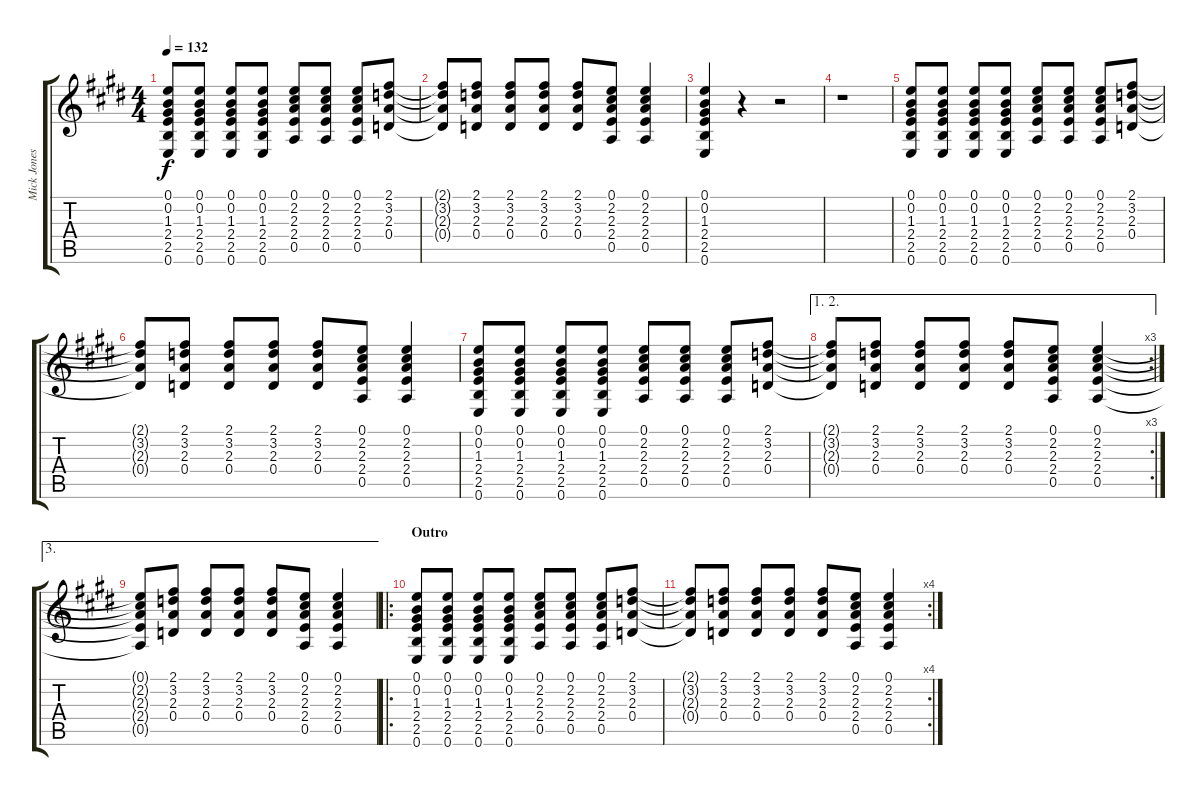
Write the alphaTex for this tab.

\track ("Mick Jones - Gtr. 3 (Ac. Gtr.)" "Mick Jones") {instrument acousticguitarsteel}
\staff {score tabs}
\tuning (E4 B3 G3 D3 A2 E2) {hide}
\ts (4 4)
\tempo 132
\clef g2
\ks e
(0.1 0.2 1.3 2.4 2.5 0.6).8{dy f} (0.1 0.2 1.3 2.4 2.5 0.6).8 (0.1 0.2 1.3 2.4 2.5 0.6).8 (0.1 0.2 1.3 2.4 2.5 0.6).8 (0.1 2.2 2.3 2.4 0.5).8 (0.1 2.2 2.3 2.4 0.5).8 (0.1 2.2 2.3 2.4 0.5).8 (2.1 3.2 2.3 0.4).8 |
\ks c#minor
(2.1{t} 3.2{t} 2.3{t} 0.4{t}).8 (2.1 3.2 2.3 0.4).8 (2.1 3.2 2.3 0.4).8 (2.1 3.2 2.3 0.4).8 (2.1 3.2 2.3 0.4).8 (0.1 2.2 2.3 2.4 0.5).8 (0.1 2.2 2.3 2.4 0.5).4 |
(0.1 0.2 1.3 2.4 2.5 0.6).4 r.4 r.2 |
r.1 |
\ks e
(0.1 0.2 1.3 2.4 2.5 0.6).8 (0.1 0.2 1.3 2.4 2.5 0.6).8 (0.1 0.2 1.3 2.4 2.5 0.6).8 (0.1 0.2 1.3 2.4 2.5 0.6).8 (0.1 2.2 2.3 2.4 0.5).8 (0.1 2.2 2.3 2.4 0.5).8 (0.1 2.2 2.3 2.4 0.5).8 (2.1 3.2 2.3 0.4).8 |
\ks c#minor
(2.1{t} 3.2{t} 2.3{t} 0.4{t}).8 (2.1 3.2 2.3 0.4).8 (2.1 3.2 2.3 0.4).8 (2.1 3.2 2.3 0.4).8 (2.1 3.2 2.3 0.4).8 (0.1 2.2 2.3 2.4 0.5).8 (0.1 2.2 2.3 2.4 0.5).4 |
(0.1 0.2 1.3 2.4 2.5 0.6).8 (0.1 0.2 1.3 2.4 2.5 0.6).8 (0.1 0.2 1.3 2.4 2.5 0.6).8 (0.1 0.2 1.3 2.4 2.5 0.6).8 (0.1 2.2 2.3 2.4 0.5).8 (0.1 2.2 2.3 2.4 0.5).8 (0.1 2.2 2.3 2.4 0.5).8 (2.1 3.2 2.3 0.4).8 |
\ae (1 2)
\rc 3
(2.1{t} 3.2{t} 2.3{t} 0.4{t}).8 (2.1 3.2 2.3 0.4).8 (2.1 3.2 2.3 0.4).8 (2.1 3.2 2.3 0.4).8 (2.1 3.2 2.3 0.4).8 (0.1 2.2 2.3 2.4 0.5).8 (0.1 2.2 2.3 2.4 0.5).4 |
\ae 3
\ks e
(0.1{t} 2.2{t} 2.3{t} 2.4{t} 0.5{t}).8 (2.1 3.2 2.3 0.4).8 (2.1 3.2 2.3 0.4).8 (2.1 3.2 2.3 0.4).8 (2.1 3.2 2.3 0.4).8 (0.1 2.2 2.3 2.4 0.5).8 (0.1 2.2 2.3 2.4 0.5).4 |
\ro
\section ("" "Outro")
\ks c#minor
(0.1 0.2 1.3 2.4 2.5 0.6).8 (0.1 0.2 1.3 2.4 2.5 0.6).8 (0.1 0.2 1.3 2.4 2.5 0.6).8 (0.1 0.2 1.3 2.4 2.5 0.6).8 (0.1 2.2 2.3 2.4 0.5).8 (0.1 2.2 2.3 2.4 0.5).8 (0.1 2.2 2.3 2.4 0.5).8 (2.1 3.2 2.3 0.4).8 |
\rc 4
(2.1{t} 3.2{t} 2.3{t} 0.4{t}).8 (2.1 3.2 2.3 0.4).8 (2.1 3.2 2.3 0.4).8 (2.1 3.2 2.3 0.4).8 (2.1 3.2 2.3 0.4).8 (0.1 2.2 2.3 2.4 0.5).8 (0.1 2.2 2.3 2.4 0.5).4
